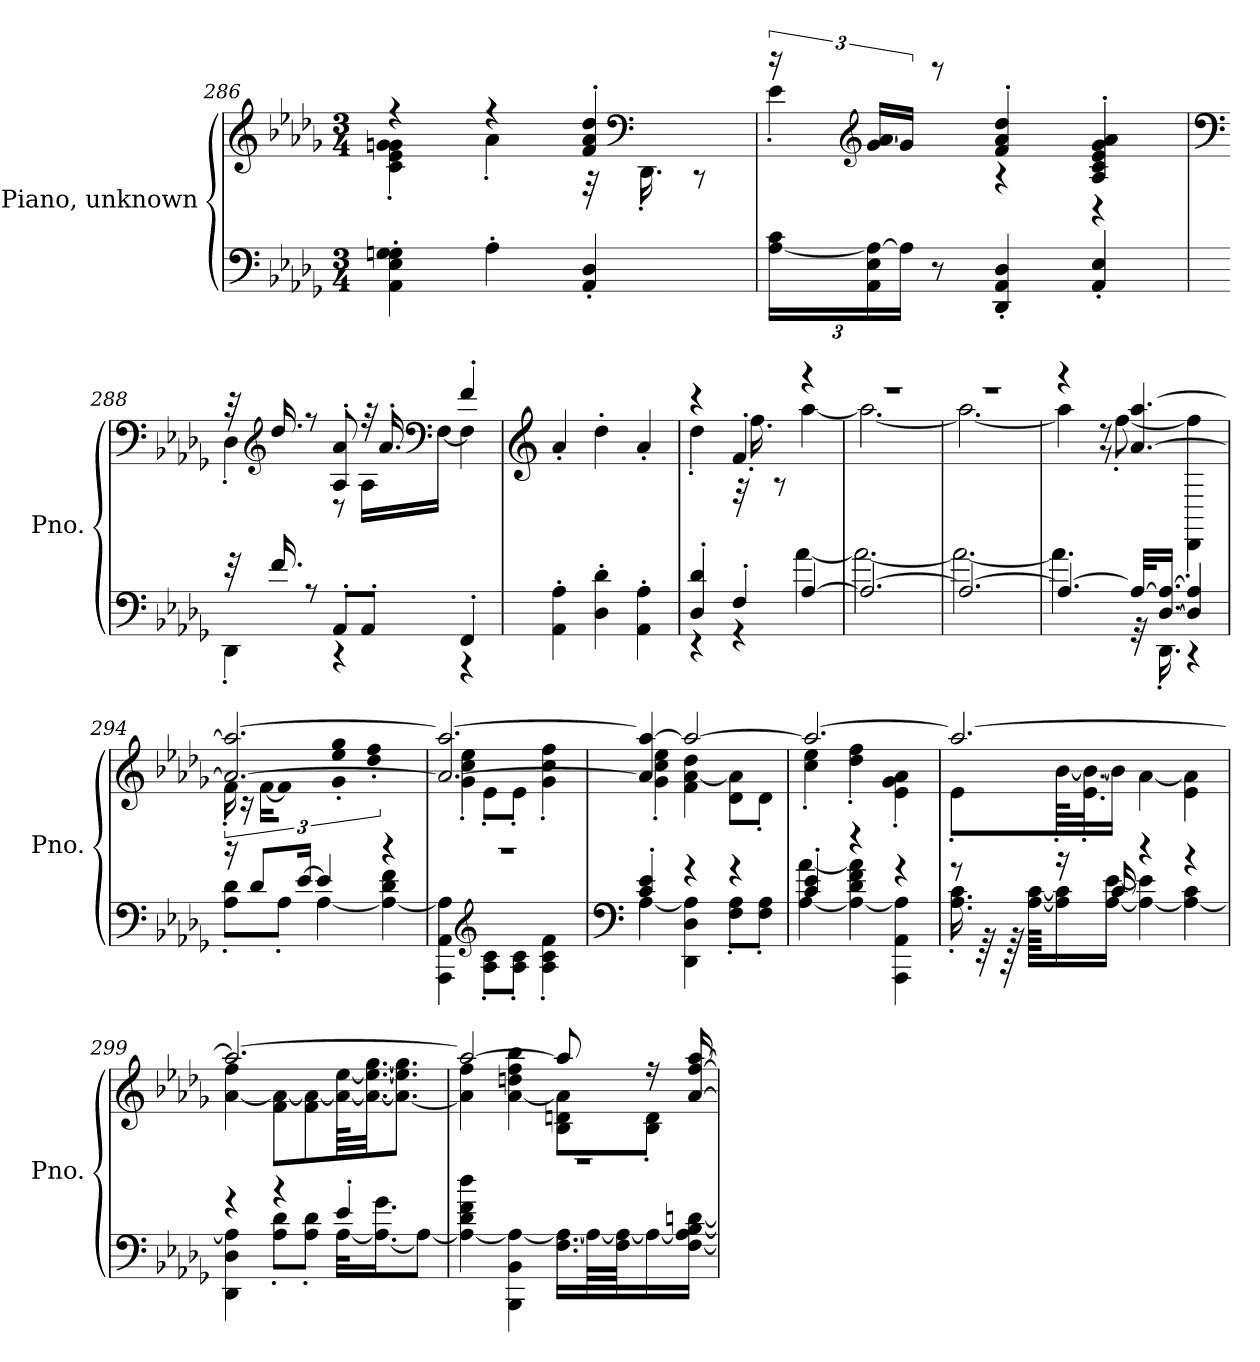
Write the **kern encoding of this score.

**kern	**kern
*part1	*part1
*staff2	*staff1
*I"Piano, unknown	*
*I'Pno.	*
*clefF4	*clefG2
*k[b-e-a-d-g-]	*k[b-e-a-d-g-]
*M3/4	*M3/4
=286	=286
*	*^
4AA-\' 4E-\' 4G-\' 4Gn\'	4r	4c\' 4e-\' 4g-\' 4gn\'
4A-'\	4r	4a-'\
4AA-/' 4D-/'	4f/' 4a-/' 4dd-/'	32r
*	*clefF4	*
.	.	16.DD-'\
.	.	8r
=287	=287	=287
*Xbrackettup	*	*
[24A-\ 24c\LL	24r	4e-'\
*	*clefG2	*
24AA-\ 24E-\ 24A-\_	[24g-/ 24a-/LL	.
24A-\JJ]	24g-/JJ]	.
8r	8r	.
4DD-/' 4AA-/' 4D-/'	4f/' 4a-/' 4dd-/'	4r
4AA-/' 4E-/'	4A-/' 4c/' 4e-/' 4g-/' 4a-/'	4r
!!LO:PB:g=z	!!
=288	=288	=288
*	*clefF4	*
*^	*	*
32r	4DD-'\	32r	4D-'\
*	*	*clefG2	*
16.f/	.	16.dd-/	.
8r	.	8r	.
8AA-'/L	4r	8A-/' 8a-/'	8r
8AA-'/J	.	32r	16A-\LL
.	.	16.a-'/	.
*	*	*clefF4	*
.	.	.	[16F\JJ
4FF'/	4r	4f'/	4F\]
*v	*v	*	*
*	*v	*v
=289	=289
*	*clefG2
4AA-\' 4A-\'	4a-'/
4D-\' 4d-\'	4dd-'\
4AA-\' 4A-\'	4a-'/
=290	=290
*^	*^
4D-/' 4d-/'	4r	4r	4dd-'\
4F'/	4r	4f'/	32r
.	.	.	16.ff'\
.	.	.	8r
[4A-/	[4a-\	4r	[4aa-\
=291	=291	=291	=291
2.A-/_	2.a-\_	2.r	2.aa-\_
=292	=292	=292	=292
2.A-/_	2.a-\_	2.r	2.aa-\_
=293	=293	=293	=293
4.A-/_	4.a-\]	4r	4aa-\]
.	.	8r	8r
32A-/KLL_	32r	[4.a-/ [4.aa-/	[8ff'\
[16.D-/ 16.A-/_JJ	16.DD-'\	.	.
4D-/] 4A-/]	4r	.	4DD-\' 4ff\]'
!!LO:LB:g=z	!!
=294	=294	=294	=294
16r	8A-\' 8d-\'L	2.a-/_ 2.aa-/_	24f'\
.	.	.	24r
8d-/L	.	.	.
.	.	.	[24f\KL
.	8A-'\J	.	8f\J]
[16e-/Jk	.	.	.
4e-/]	[4A-\	.	4g-\' 4ee-\' 4gg-\'
4r	4A-\_ 4d-\ 4f\	.	4dd-\' 4ff\'
=295	=295	=295	=295
2.r	4AAA-\ 4AA-\ 4A-\]	2.a-/_ 2.aa-/_	4g-\' 4cc\' 4ee-\'
*clefG2	*	*	*
.	8A-\' 8c\'L	.	8e-'\L
.	8A-\' 8c\'J	.	8e-'\J
.	4A-\' 4c\' 4f\'	.	4g-\' 4cc\' 4ff\'
=296	=296	=296	=296
*clefF4	*	*	*
4c/' 4e-/'	[4A-\	4a-/] 4aa-/_	4g-\' 4cc\' 4ee-\'
4r	4DD-\ 4D-\ 4A-\]	2aa-/_	4f\ [4a-\ 4dd-\
4r	8F\' 8A-\'L	.	8d-\ 8a-\]L
.	8F\' 8A-\'J	.	8d-'\J
=297	=297	=297	=297
4c/' 4e-/'	[4A-\ [4a-\	2.aa-/_	4cc\' 4ee-\'
4r	4A-\_ 4d-\ 4f\ 4a-\]	.	4dd-\' 4ff\'
4r	4AAA-\ 4AA-\ 4A-\]	.	4e-\' 4g-\' 4a-\'
!!LO:LB:g=z	!!
=298	=298	=298	=298
8r	16.A-\' 16.c\'	2.aa-/_	8e-'\L
.	64r	.	.
.	128r	.	.
.	[128A-\ [128c\KKKLL	.	.
16r	16A-\] 16c\]	.	[64b-'\KLL
.	.	.	32.e-\' 32.b-\_'J
16c/	[16A-\ [16e-\JJ	.	16b-\JJ]
4r	4A-\_ 4e-\]	.	[4a-\
4r	4A-\_ 4c\	.	4e-\ 4a-\]
=299	=299	=299	=299
4r	4DD-\ 4D-\ 4A-\]	2.aa-/_	[4a-\ 4ff\
4r	8A-\' 8d-\'L	.	8f\ 8a-\_L
.	8A-\' 8d-\'J	.	8f\ 8a-\_
4e-'/	[32A-\KLL	.	64a-\_ [64ee-\KLL
.	.	.	32.a-\_ 32.ee-\_ [32.gg-\JJ
.	16.A-\_ 16.g-\J	.	.
.	.	.	8.a-\_ 8.ee-\] 8.gg-\]J
.	8A-\J_	.	.
=300	=300	=300	=300
2.r	4A-\_ 4d-\ 4f\ 4dd-\	2aa-/_	4a-\] 4ff\
.	4BBB-\ 4BB-\ 4A-\_	.	[4a-\ 4ddn\ 4ff\ 4bb-\
.	16.F\ 16.A-\_LL	8aa-/]	8B-\ 8dn\ 8a-\]L
.	64A-\LL_	.	.
.	64F\ 64A-\_JJ	.	.
.	16A-\_	16r	8B-\' 8d\'J
.	[16F\ 16A-\] [16B-\ [16dn\JJ	[16a-/ [16ff/ [16aa-/	.
*v	*v	*	*
*	*v	*v
=	=
*-	*-
